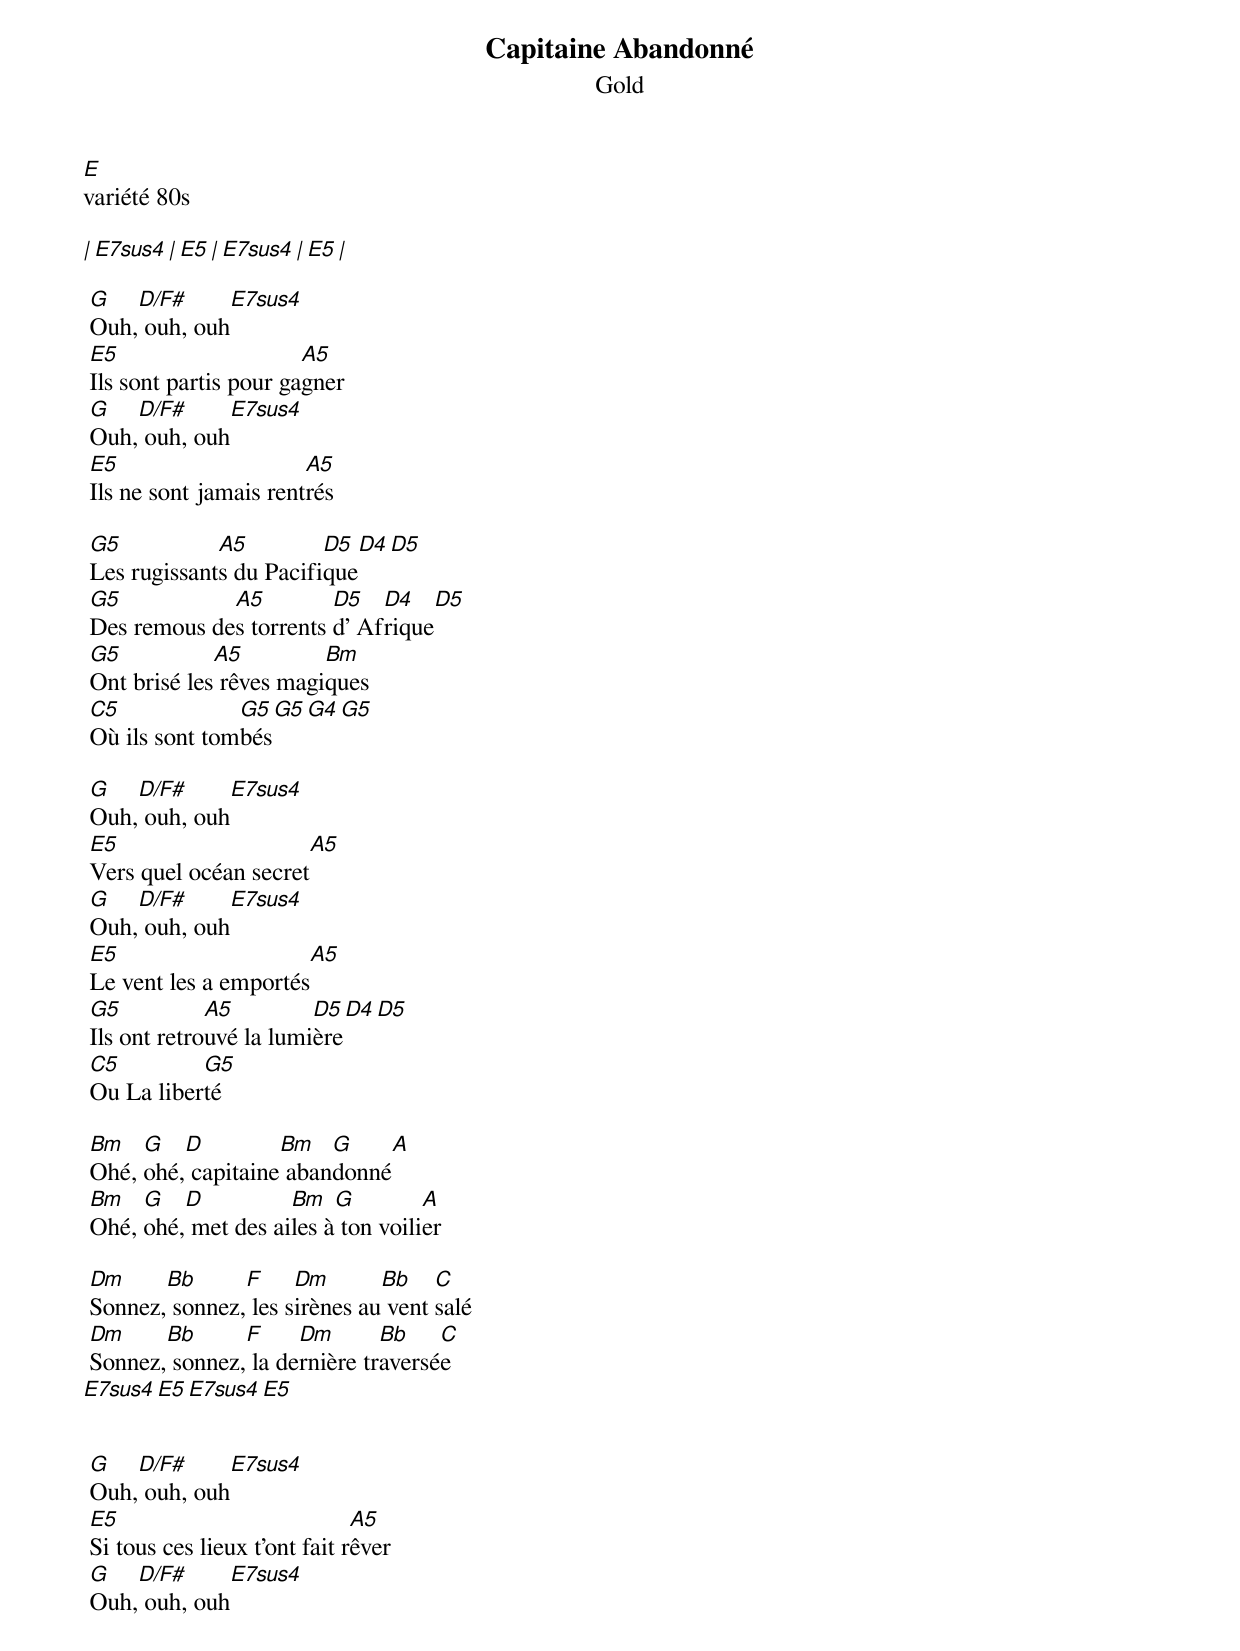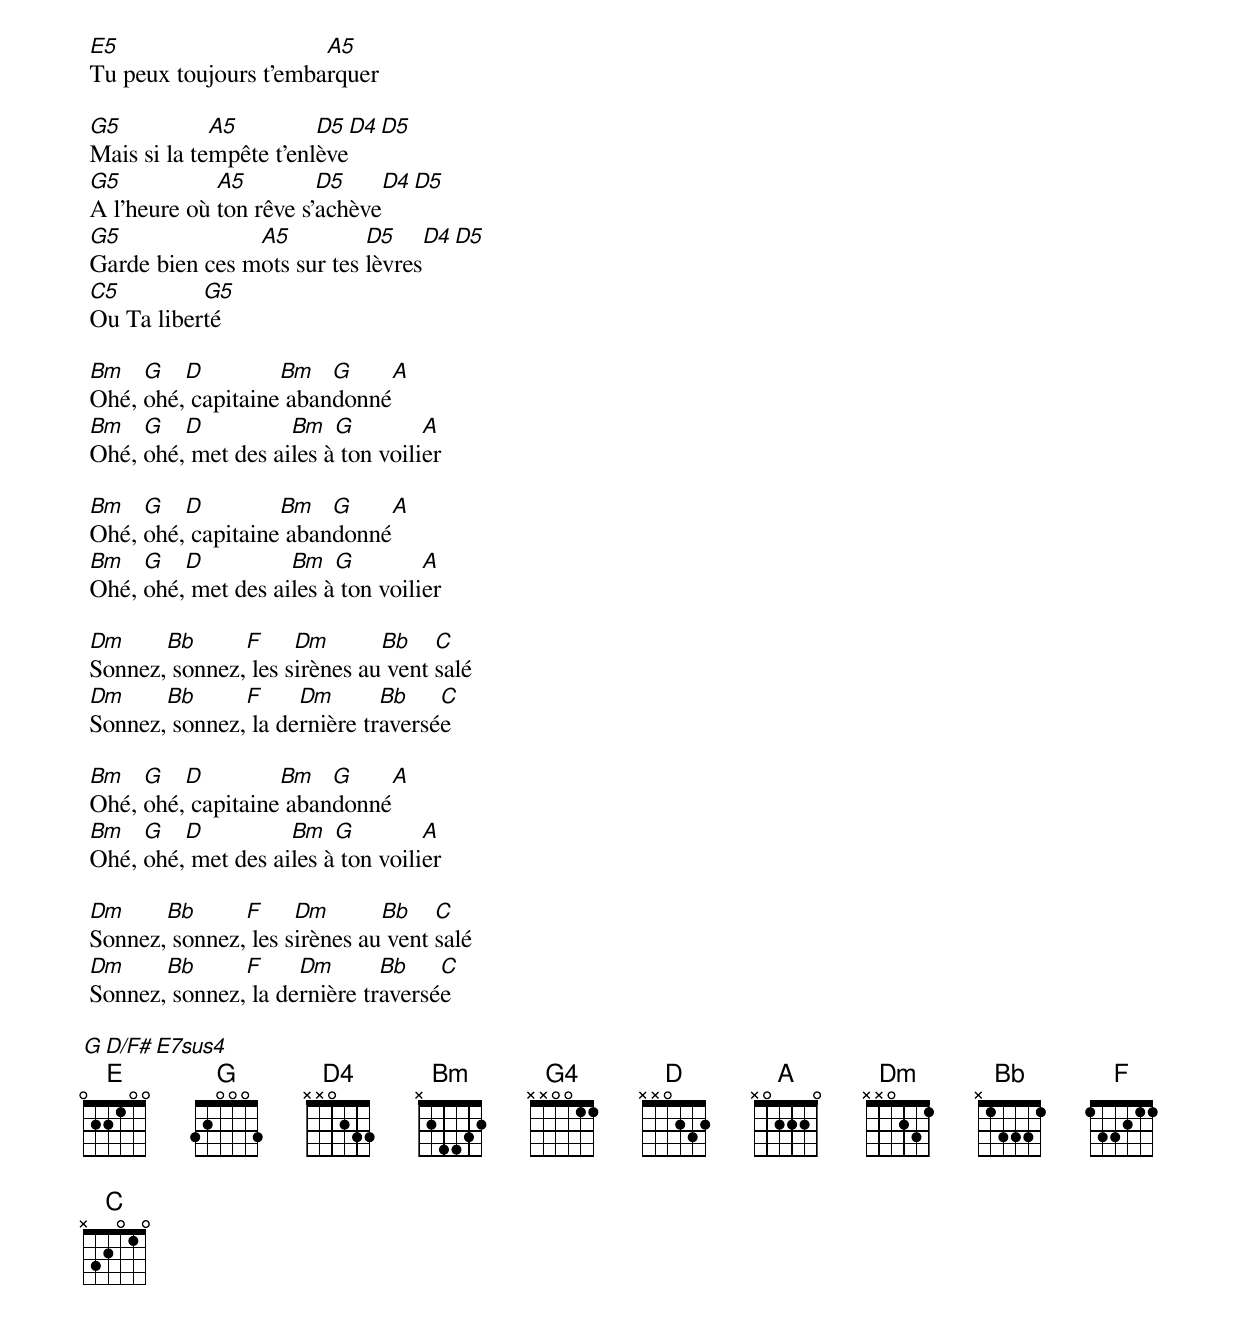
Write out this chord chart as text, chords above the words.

Capitaine Abandonné
Gold
E
variété 80s

| E7sus4    |  E5      |  E7sus4  |  E5      |

 G   D/F#     E7sus4
 Ouh, ouh, ouh
 E5                     A5
 Ils sont partis pour gagner
 G   D/F#     E7sus4
 Ouh, ouh, ouh
 E5                     A5
 Ils ne sont jamais rentrés

 G5           A5         D5   D4   D5
 Les rugissants du Pacifique
 G5           A5         D5   D4   D5
 Des remous des torrents d' Afrique
 G5           A5         Bm
 Ont brisé les rêves magiques
 C5             G5    G5   G4  G5
 Où ils sont tombés

 G   D/F#     E7sus4
 Ouh, ouh, ouh
 E5                     A5
 Vers quel océan secret
 G   D/F#     E7sus4
 Ouh, ouh, ouh
 E5                     A5
 Le vent les a emportés
 G5           A5         D5   D4   D5
 Ils ont retrouvé la lumière
 C5         G5
 Ou La liberté

 Bm   G   D         Bm   G    A
 Ohé, ohé, capitaine abandonné
 Bm   G   D          Bm   G         A
 Ohé, ohé, met des ailes à ton voilier

 Dm     Bb      F     Dm       Bb    C
 Sonnez, sonnez, les sirènes au vent salé
 Dm     Bb      F     Dm       Bb    C
 Sonnez, sonnez, la dernière traversée
 E7sus4   E5   E7sus4   E5


 G   D/F#     E7sus4
 Ouh, ouh, ouh
 E5                            A5
 Si tous ces lieux t'ont fait rêver
 G   D/F#     E7sus4
 Ouh, ouh, ouh
 E5                     A5
 Tu peux toujours t'embarquer

 G5           A5         D5   D4   D5
 Mais si la tempête t'enlève
 G5           A5         D5     D4   D5
 A l'heure où ton rêve s'achève
 G5              A5          D5     D4   D5
 Garde bien ces mots sur tes lèvres
 C5         G5
 Ou Ta liberté

 Bm   G   D         Bm   G    A
 Ohé, ohé, capitaine abandonné
 Bm   G   D          Bm   G         A
 Ohé, ohé, met des ailes à ton voilier

 Bm   G   D         Bm   G    A
 Ohé, ohé, capitaine abandonné
 Bm   G   D          Bm   G         A
 Ohé, ohé, met des ailes à ton voilier

 Dm     Bb      F     Dm       Bb    C
 Sonnez, sonnez, les sirènes au vent salé
 Dm     Bb      F     Dm       Bb    C
 Sonnez, sonnez, la dernière traversée

 Bm   G   D         Bm   G    A
 Ohé, ohé, capitaine abandonné
 Bm   G   D          Bm   G         A
 Ohé, ohé, met des ailes à ton voilier

 Dm     Bb      F     Dm       Bb    C
 Sonnez, sonnez, les sirènes au vent salé
 Dm     Bb      F     Dm       Bb    C
 Sonnez, sonnez, la dernière traversée

 G   D/F#     E7sus4
